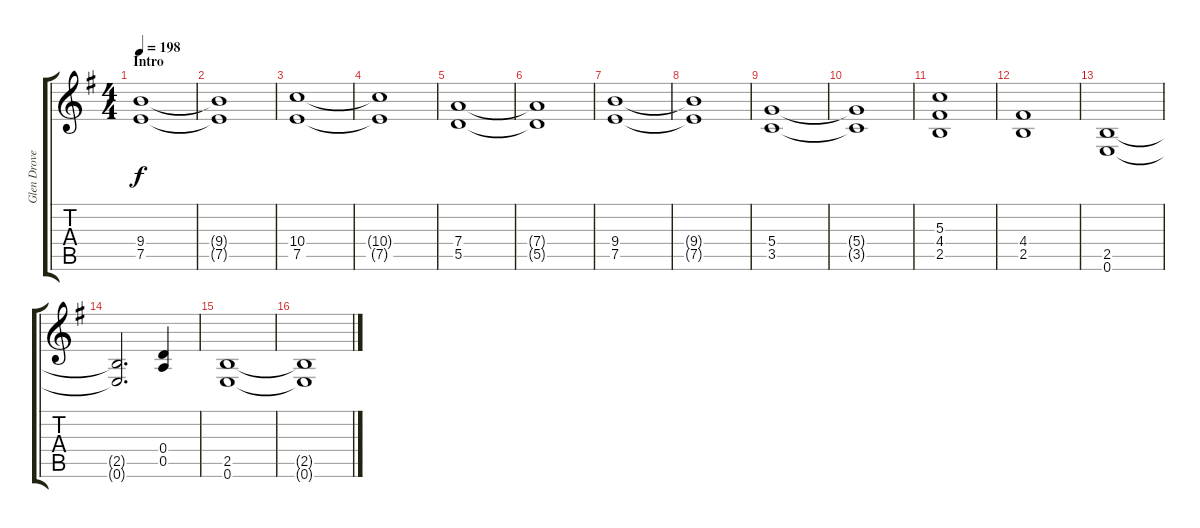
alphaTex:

\track ("Glen Drover" "Glen Drove") {instrument overdrivenguitar}
\staff {score tabs}
\tuning (E4 B3 G3 D3 A2 E2) {hide}
\ts (4 4)
\section ("" "Intro")
\tempo 198
\clef g2
\ks g
(9.4 7.5).1{dy f instrument overdrivenguitar} |
(9.4{t} 7.5{t}).1 |
(10.4 7.5).1 |
(10.4{t} 7.5{t}).1 |
(7.4 5.5).1 |
(7.4{t} 5.5{t}).1 |
(9.4 7.5).1 |
(9.4{t} 7.5{t}).1 |
(5.4 3.5).1 |
(5.4{t} 3.5{t}).1 |
(5.3 4.4 2.5).1 |
(4.4 2.5).1 |
(2.5 0.6).1 |
(2.5{t} 0.6{t}).2{d} (0.4 0.5).4 |
(2.5 0.6).1 |
(2.5{t} 0.6{t}).1
